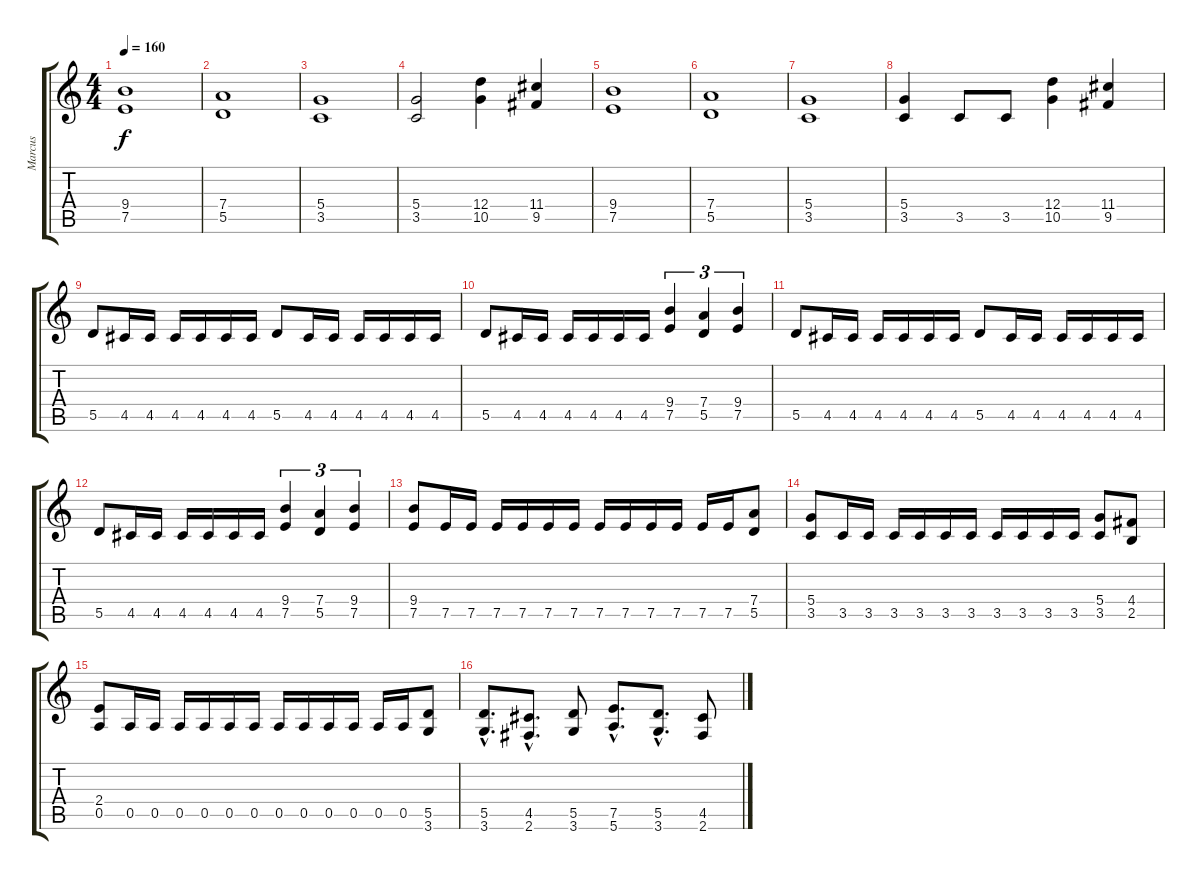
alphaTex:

\track ("Marcus" "Marcus") {instrument distortionguitar}
\staff {score tabs}
\tuning (E4 B3 G3 D3 A2 E2) {hide}
\ts (4 4)
\tempo 160
\clef g2
\ks c
(9.4 7.5).1{dy f} |
(7.4 5.5).1 |
(5.4 3.5).1 |
(5.4 3.5).2 (12.4 10.5).4 (11.4 9.5).4 |
(9.4 7.5).1 |
(7.4 5.5).1 |
(5.4 3.5).1 |
(5.4 3.5).4 3.5.8 3.5.8 (12.4 10.5).4 (11.4 9.5).4 |
5.5.8 4.5.16 4.5.16 4.5.16 4.5.16 4.5.16 4.5.16 5.5.8 4.5.16 4.5.16 4.5.16 4.5.16 4.5.16 4.5.16 |
5.5.8 4.5.16 4.5.16 4.5.16 4.5.16 4.5.16 4.5.16 (9.4 7.5).4{tu (3 2)} (7.4 5.5).4{tu (3 2)} (9.4 7.5).4{tu (3 2)} |
5.5.8 4.5.16 4.5.16 4.5.16 4.5.16 4.5.16 4.5.16 5.5.8 4.5.16 4.5.16 4.5.16 4.5.16 4.5.16 4.5.16 |
5.5.8 4.5.16 4.5.16 4.5.16 4.5.16 4.5.16 4.5.16 (9.4 7.5).4{tu (3 2)} (7.4 5.5).4{tu (3 2)} (9.4 7.5).4{tu (3 2)} |
(9.4 7.5).8 7.5.16 7.5.16 7.5.16 7.5.16 7.5.16 7.5.16 7.5.16 7.5.16 7.5.16 7.5.16 7.5.16 7.5.16 (7.4 5.5).8 |
(5.4 3.5).8 3.5.16 3.5.16 3.5.16 3.5.16 3.5.16 3.5.16 3.5.16 3.5.16 3.5.16 3.5.16 (5.4 3.5).8 (4.4 2.5).8 |
(2.4 0.5).8 0.5.16 0.5.16 0.5.16 0.5.16 0.5.16 0.5.16 0.5.16 0.5.16 0.5.16 0.5.16 0.5.16 0.5.16 (5.5 3.6).8 |
(5.5{hac} 3.6{hac}).8{d} (4.5{hac} 2.6{hac}).8{d} (5.5 3.6).8 (7.5{hac} 5.6{hac}).8{d} (5.5{hac} 3.6{hac}).8{d} (4.5 2.6).8
